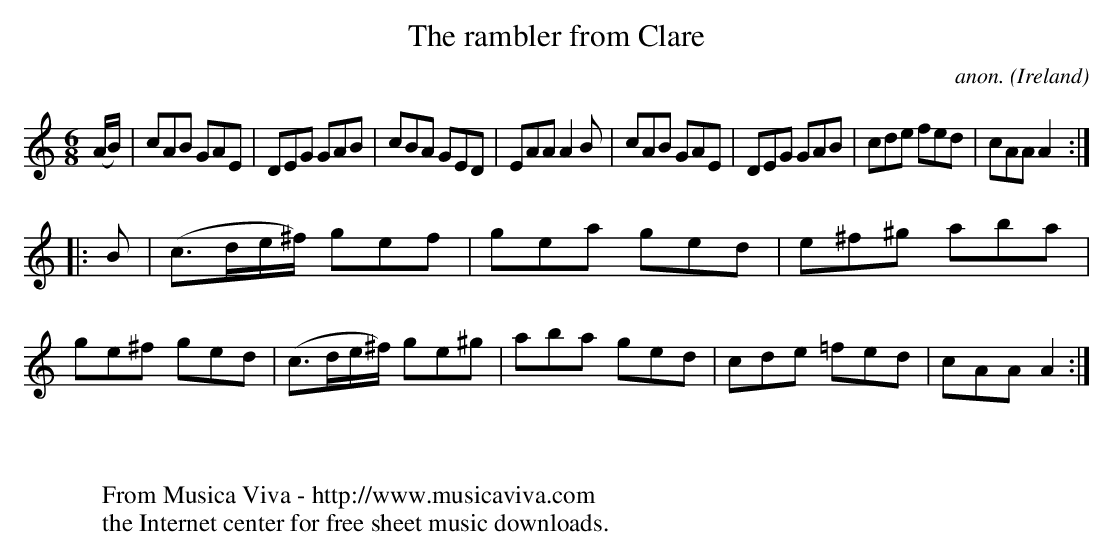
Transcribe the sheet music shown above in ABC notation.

X:1
T:The rambler from Clare
C:anon.
O:Ireland
M:6/8
L:1/8
K:Am
(A/B/)|cAB GAE|DEG GAB|cBA GED|EAA A2B|cAB GAE|DEG GAB|cde fed|cAA A2:|
|:B|(c>de/^f/) gef|gea ged|e^f^g aba|ge^f ged|(c>de/^f/) ge^g|aba ged|cde =fed|cAA A2:|
W:
W:
W: From Musica Viva - http://www.musicaviva.com
W: the Internet center for free sheet music downloads.
